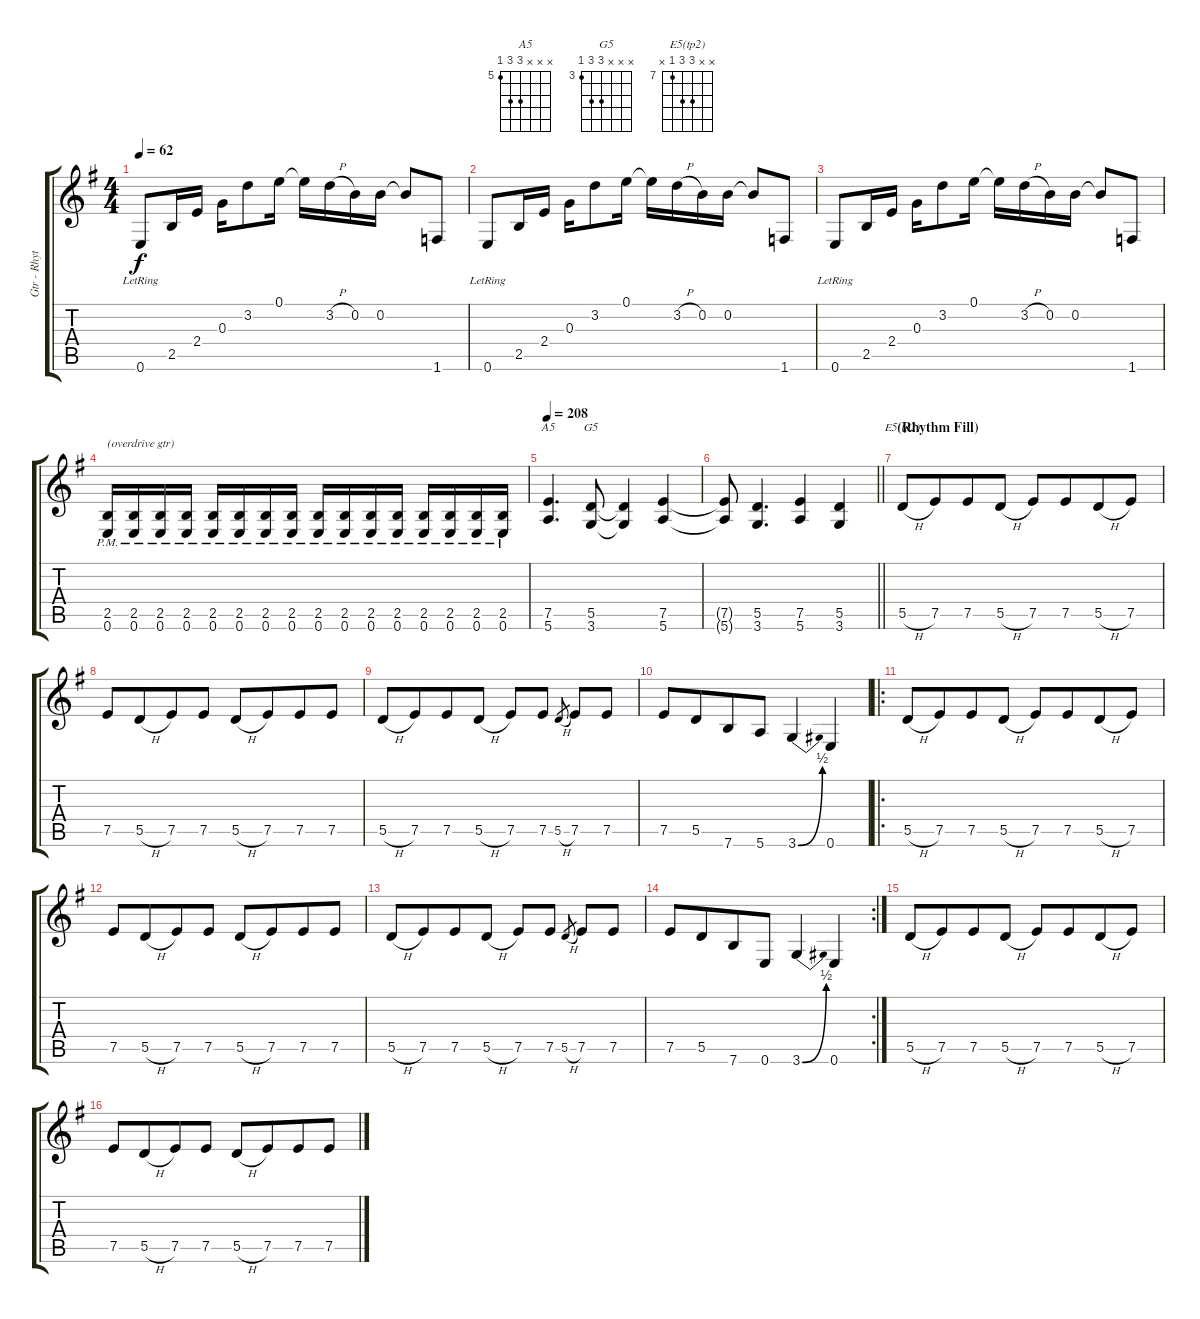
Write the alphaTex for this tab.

\track ("Gtr - Rhythm 1" "Gtr - Rhyt") {instrument overdrivenguitar}
\staff {score tabs}
\tuning (E4 B3 G3 D3 A2 E2) {hide}
\chord ("A5" x x x 7 7 5) {firstfret 5}
\chord ("G5" x x x 5 5 3) {firstfret 3}
\chord ("E5(tp2)" x x 9 9 7 x) {firstfret 7}
\ts (4 4)
\tempo 62
\clef g2
\ks eminor
0.6{lr}.8{dy f} 2.5.16 2.4.16 0.3.16 3.2.8 0.1.16 0.1{t}.16 3.2{h}.16{beam merge} 0.2.16 0.2.16 0.2{t}.8 1.6.8 |
0.6{lr}.8 2.5.16 2.4.16 0.3.16 3.2.8 0.1.16 0.1{t}.16 3.2{h}.16{beam merge} 0.2.16 0.2.16 0.2{t}.8 1.6.8 |
0.6{lr}.8 2.5.16 2.4.16 0.3.16 3.2.8 0.1.16 0.1{t}.16 3.2{h}.16{beam merge} 0.2.16 0.2.16 0.2{t}.8 1.6.8 |
(2.5{pm} 0.6{pm}).16{txt "(overdrive gtr)" instrument overdrivenguitar} (2.5{pm} 0.6{pm}).16 (2.5{pm} 0.6{pm}).16{beam merge} (2.5{pm} 0.6{pm}).16 (2.5{pm} 0.6{pm}).16 (2.5{pm} 0.6{pm}).16 (2.5{pm} 0.6{pm}).16{beam merge} (2.5{pm} 0.6{pm}).16 (2.5{pm} 0.6{pm}).16 (2.5{pm} 0.6{pm}).16{beam merge} (2.5{pm} 0.6{pm}).16 (2.5{pm} 0.6{pm}).16 (2.5{pm} 0.6{pm}).16 (2.5{pm} 0.6{pm}).16{beam merge} (2.5{pm} 0.6{pm}).16 (2.5{pm} 0.6{pm}).16 |
\tempo 208
(7.5 5.6).4{d ch "A5"} (5.5 3.6).8{ch "G5"} (5.5{t} 3.6{t}).4 (7.5 5.6).4 |
\barLineRight lightlight
(7.5{t} 5.6{t}).8 (5.5 3.6).4{d} (7.5 5.6).4 (5.5 3.6).4 |
\section ("" "(Rhythm Fill)")
5.5{h}.8{ch "E5(tp2)"} 7.5.8{beam merge} 7.5.8 5.5{h}.8 7.5.8 7.5.8{beam merge} 5.5{h}.8 7.5.8 |
7.5.8 5.5{h}.8{beam merge} 7.5.8 7.5.8 5.5{h}.8 7.5.8{beam merge} 7.5.8 7.5.8 |
5.5{h}.8 7.5.8{beam merge} 7.5.8 5.5{h}.8 7.5.8 7.5.8 5.5{h}.8{gr beam merge} 7.5.8 7.5.8 |
7.5.8 5.5.8{beam merge} 7.6.8 5.6.8 3.6{be (bend 0 0 60 2)}.4 0.6.4 |
\ro
5.5{h}.8 7.5.8{beam merge} 7.5.8 5.5{h}.8 7.5.8 7.5.8{beam merge} 5.5{h}.8 7.5.8 |
7.5.8 5.5{h}.8{beam merge} 7.5.8 7.5.8 5.5{h}.8 7.5.8{beam merge} 7.5.8 7.5.8 |
5.5{h}.8 7.5.8{beam merge} 7.5.8 5.5{h}.8 7.5.8 7.5.8 5.5{h}.8{gr beam merge} 7.5.8 7.5.8 |
\rc 2
7.5.8 5.5.8{beam merge} 7.6.8 0.6.8 3.6{be (bend 0 0 60 2)}.4 0.6.4 |
5.5{h}.8 7.5.8{beam merge} 7.5.8 5.5{h}.8 7.5.8 7.5.8{beam merge} 5.5{h}.8 7.5.8 |
7.5.8 5.5{h}.8{beam merge} 7.5.8 7.5.8 5.5{h}.8 7.5.8{beam merge} 7.5.8 7.5.8
